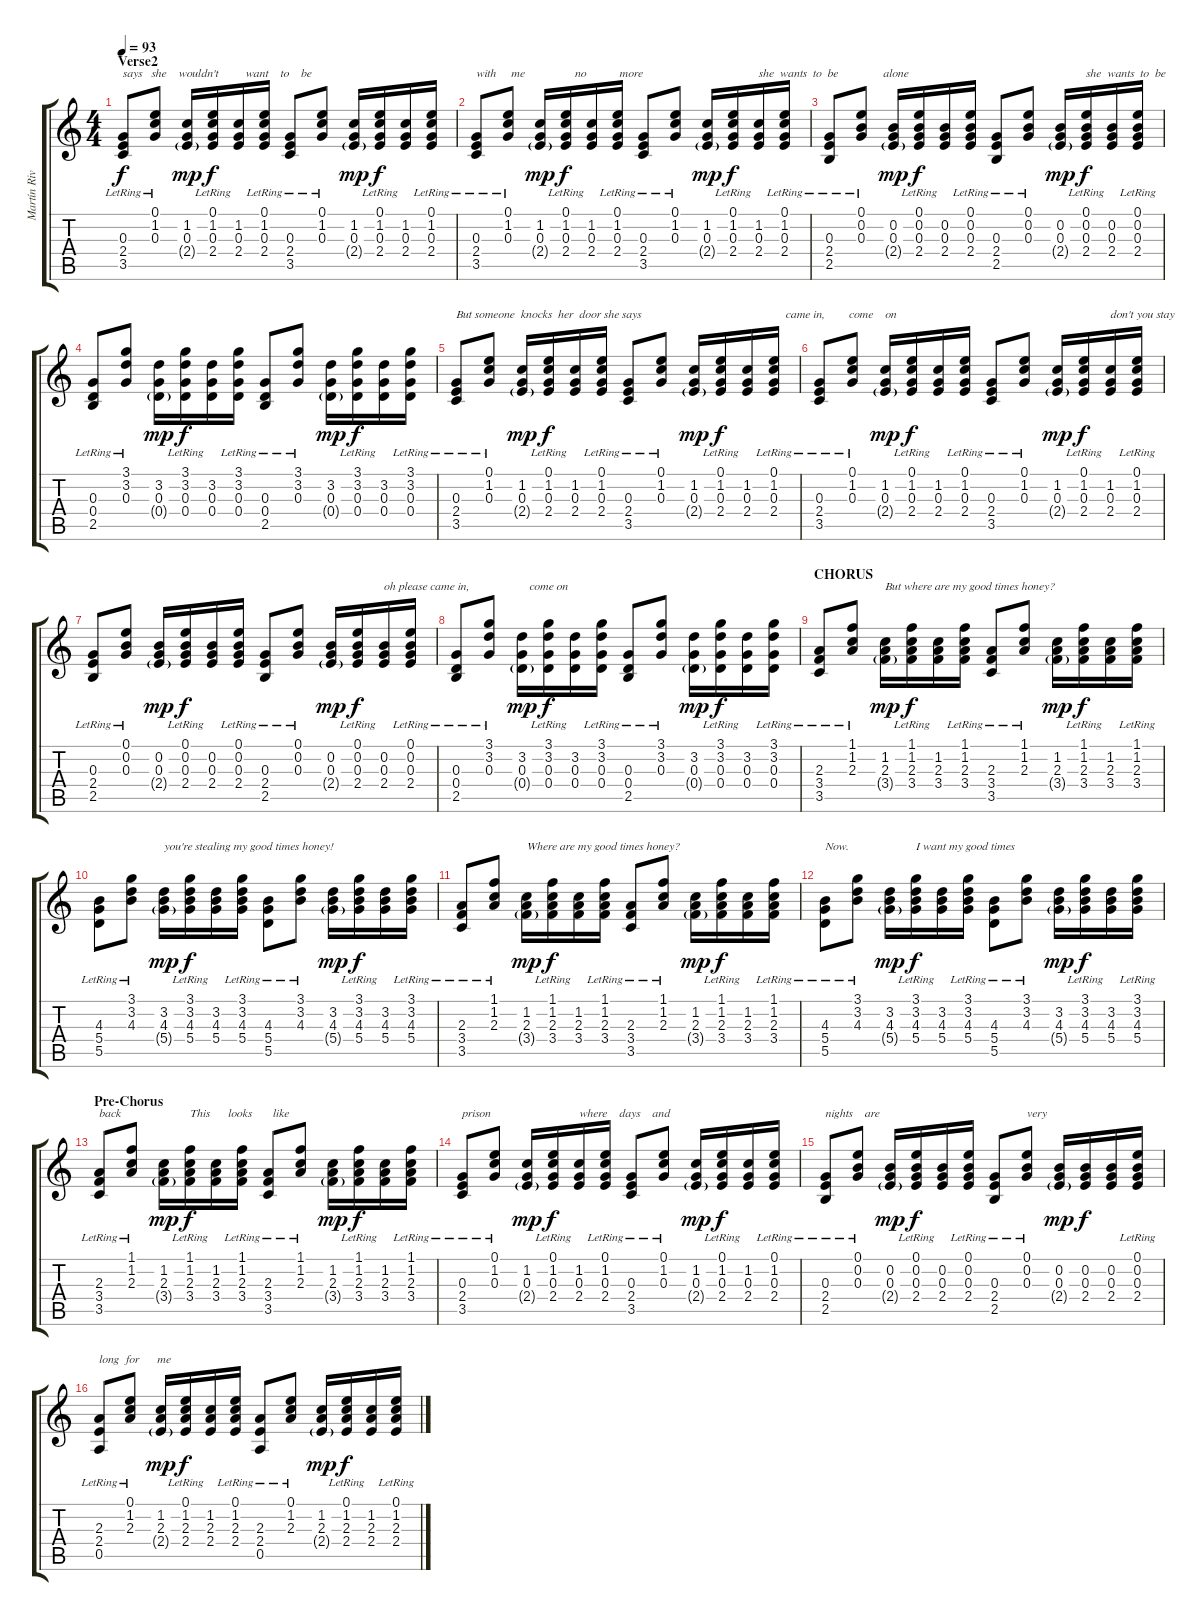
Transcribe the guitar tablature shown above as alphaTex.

\track ("Martín Rivero [Rythm]" "Martín Riv") {instrument acousticguitarsteel}
\staff {score tabs}
\tuning (E4 B3 G3 D3 A2 E2) {hide}
\ts (4 4)
\section ("" "Verse2")
\tempo 93
\clef g2
\ks c
(0.3 2.4{lr} 3.5{lr}).8{txt "says   she    wouldn't         want    to    be" dy f} (0.1{lr} 1.2 0.3).8 (1.2 0.3 2.4{g}).16{dy mp} (0.1{lr} 1.2 0.3 2.4).16{dy f} (1.2 0.3 2.4).16 (0.1{lr} 1.2 0.3 2.4).16 (0.3 2.4 3.5{lr}).8 (0.1{lr} 1.2 0.3).8 (1.2 0.3 2.4{g}).16{dy mp} (0.1{lr} 1.2 0.3 2.4).16{dy f} (1.2 0.3 2.4).16 (0.1{lr} 1.2 0.3 2.4).16 |
(0.3 2.4{lr} 3.5{lr}).8{txt "with     me"} (0.1{lr} 1.2 0.3).8 (1.2 0.3 2.4{g}).16{dy mp} (0.1{lr} 1.2 0.3 2.4).16{txt "   no           more" dy f} (1.2 0.3 2.4).16 (0.1{lr} 1.2 0.3 2.4).16 (0.3 2.4 3.5{lr}).8 (0.1{lr} 1.2 0.3).8 (1.2 0.3 2.4{g}).16{dy mp} (0.1{lr} 1.2 0.3 2.4).16{dy f} (1.2 0.3 2.4).16{txt "she  wants  to  be               alone"} (0.1{lr} 1.2 0.3 2.4).16 |
(0.3 2.4{lr} 2.5{lr}).8 (0.1{lr} 0.2 0.3).8 (0.2 0.3 2.4{g}).16{dy mp} (0.1{lr} 0.2 0.3 2.4).16{dy f} (0.2 0.3 2.4).16 (0.1{lr} 0.2 0.3 2.4).16 (0.3 2.4 2.5{lr}).8 (0.1{lr} 0.2 0.3).8 (0.2 0.3 2.4{g}).16{dy mp} (0.1{lr} 0.2 0.3 2.4).16{txt "she  wants  to  be               alone" dy f} (0.2 0.3 2.4).16 (0.1{lr} 0.2 0.3 2.4).16 |
(0.3 0.4{lr} 2.5{lr}).8 (3.1{lr} 3.2 0.3).8 (3.2 0.3 0.4{g}).16{dy mp} (3.1{lr} 3.2 0.3 0.4).16{dy f} (3.2 0.3 0.4).16 (3.1{lr} 3.2 0.3 0.4).16 (0.3 0.4 2.5{lr}).8 (3.1{lr} 3.2 0.3).8 (3.2 0.3 0.4{g}).16{dy mp} (3.1{lr} 3.2 0.3 0.4).16{dy f} (3.2 0.3 0.4).16 (3.1{lr} 3.2 0.3 0.4).16 |
(0.3 2.4{lr} 3.5{lr}).8{txt "But someone  knocks  her  door she says "} (0.1{lr} 1.2 0.3).8 (1.2 0.3 2.4{g}).16{dy mp} (0.1{lr} 1.2 0.3 2.4).16{dy f} (1.2 0.3 2.4).16 (0.1{lr} 1.2 0.3 2.4).16 (0.3 2.4 3.5{lr}).8 (0.1{lr} 1.2 0.3).8 (1.2 0.3 2.4{g}).16{dy mp} (0.1{lr} 1.2 0.3 2.4).16{dy f} (1.2 0.3 2.4).16 (0.1{lr} 1.2 0.3 2.4).16{txt "    came in,        come    on"} |
(0.3 2.4{lr} 3.5{lr}).8 (0.1{lr} 1.2 0.3).8 (1.2 0.3 2.4{g}).16{dy mp} (0.1{lr} 1.2 0.3 2.4).16{dy f} (1.2 0.3 2.4).16 (0.1{lr} 1.2 0.3 2.4).16 (0.3 2.4 3.5{lr}).8 (0.1{lr} 1.2 0.3).8 (1.2 0.3 2.4{g}).16{dy mp} (0.1{lr} 1.2 0.3 2.4).16{dy f} (1.2 0.3 2.4).16{txt "don't you stay                 alone"} (0.1{lr} 1.2 0.3 2.4).16 |
(0.3 2.4{lr} 2.5{lr}).8 (0.1{lr} 0.2 0.3).8 (0.2 0.3 2.4{g}).16{dy mp} (0.1{lr} 0.2 0.3 2.4).16{dy f} (0.2 0.3 2.4).16 (0.1{lr} 0.2 0.3 2.4).16 (0.3 2.4 2.5{lr}).8 (0.1{lr} 0.2 0.3).8 (0.2 0.3 2.4{g}).16{dy mp} (0.1{lr} 0.2 0.3 2.4).16{dy f} (0.2 0.3 2.4).16{txt "oh please came in,                    come on"} (0.1{lr} 0.2 0.3 2.4).16 |
(0.3 0.4{lr} 2.5{lr}).8 (3.1{lr} 3.2 0.3).8 (3.2 0.3 0.4{g}).16{dy mp} (3.1{lr} 3.2 0.3 0.4).16{dy f} (3.2 0.3 0.4).16 (3.1{lr} 3.2 0.3 0.4).16 (0.3 0.4 2.5{lr}).8 (3.1{lr} 3.2 0.3).8 (3.2 0.3 0.4{g}).16{dy mp} (3.1{lr} 3.2 0.3 0.4).16{dy f} (3.2 0.3 0.4).16 (3.1{lr} 3.2 0.3 0.4).16 |
\section ("" "CHORUS")
(2.3 3.4{lr} 3.5{lr}).8 (1.1{lr} 1.2 2.3).8 (1.2 2.3 3.4{g}).16{txt "But where are my good times honey?" dy mp} (1.1{lr} 1.2 2.3 3.4).16{dy f} (1.2 2.3 3.4).16 (1.1{lr} 1.2 2.3 3.4).16 (2.3 3.4 3.5{lr}).8 (1.1{lr} 1.2 2.3).8 (1.2 2.3 3.4{g}).16{dy mp} (1.1{lr} 1.2 2.3 3.4).16{dy f} (1.2 2.3 3.4).16 (1.1{lr} 1.2 2.3 3.4).16 |
(4.3 5.4{lr} 5.5{lr}).8 (3.1{lr} 3.2 4.3).8 (3.2 4.3 5.4{g}).16{txt "you're stealing my good times honey!" dy mp} (3.1{lr} 3.2 4.3 5.4).16{dy f} (3.2 4.3 5.4).16 (3.1{lr} 3.2 4.3 5.4).16 (4.3 5.4 5.5{lr}).8 (3.1{lr} 3.2 4.3).8 (3.2 4.3 5.4{g}).16{dy mp} (3.1{lr} 3.2 4.3 5.4).16{dy f} (3.2 4.3 5.4).16 (3.1{lr} 3.2 4.3 5.4).16 |
(2.3 3.4{lr} 3.5{lr}).8 (1.1{lr} 1.2 2.3).8 (1.2 2.3 3.4{g}).16{txt "Where are my good times honey?" dy mp} (1.1{lr} 1.2 2.3 3.4).16{dy f} (1.2 2.3 3.4).16 (1.1{lr} 1.2 2.3 3.4).16 (2.3 3.4 3.5{lr}).8 (1.1{lr} 1.2 2.3).8 (1.2 2.3 3.4{g}).16{dy mp} (1.1{lr} 1.2 2.3 3.4).16{dy f} (1.2 2.3 3.4).16 (1.1{lr} 1.2 2.3 3.4).16 |
(4.3 5.4{lr} 5.5{lr}).8{txt "Now."} (3.1{lr} 3.2 4.3).8 (3.2 4.3 5.4{g}).16{dy mp} (3.1{lr} 3.2 4.3 5.4).16{txt "I want my good times " dy f} (3.2 4.3 5.4).16 (3.1{lr} 3.2 4.3 5.4).16 (4.3 5.4 5.5{lr}).8 (3.1{lr} 3.2 4.3).8 (3.2 4.3 5.4{g}).16{dy mp} (3.1{lr} 3.2 4.3 5.4).16{dy f} (3.2 4.3 5.4).16 (3.1{lr} 3.2 4.3 5.4).16 |
\section ("" "Pre-Chorus")
(2.3 3.4{lr} 3.5{lr}).8{txt "back"} (1.1{lr} 1.2 2.3).8 (1.2 2.3 3.4{g}).16{dy mp} (1.1{lr} 1.2 2.3 3.4).16{txt "This      looks       like       " dy f} (1.2 2.3 3.4).16 (1.1{lr} 1.2 2.3 3.4).16 (2.3 3.4 3.5{lr}).8 (1.1{lr} 1.2 2.3).8 (1.2 2.3 3.4{g}).16{dy mp} (1.1{lr} 1.2 2.3 3.4).16{dy f} (1.2 2.3 3.4).16 (1.1{lr} 1.2 2.3 3.4).16 |
(0.3 2.4{lr} 3.5{lr}).8{txt "prison"} (0.1{lr} 1.2 0.3).8 (1.2 0.3 2.4{g}).16{dy mp} (0.1{lr} 1.2 0.3 2.4).16{dy f} (1.2 0.3 2.4).16{txt "where    days    and      "} (0.1{lr} 1.2 0.3 2.4).16 (0.3 2.4 3.5{lr}).8 (0.1{lr} 1.2 0.3).8 (1.2 0.3 2.4{g}).16{dy mp} (0.1{lr} 1.2 0.3 2.4).16{dy f} (1.2 0.3 2.4).16 (0.1{lr} 1.2 0.3 2.4).16 |
(0.3 2.4{lr} 2.5{lr}).8{txt "nights    are"} (0.1{lr} 0.2 0.3).8 (0.2 0.3 2.4{g}).16{dy mp} (0.1{lr} 0.2 0.3 2.4).16{dy f} (0.2 0.3 2.4).16 (0.1{lr} 0.2 0.3 2.4).16 (0.3 2.4 2.5{lr}).8 (0.1{lr} 0.2 0.3).8{txt "very"} (0.2 0.3 2.4{g}).16{dy mp} (0.2 0.3 2.4).16{dy f} (0.2 0.3 2.4).16 (0.1{lr} 0.2 0.3 2.4).16 |
(2.3 2.4{lr} 0.5).8{txt "long  for      me"} (0.1{lr} 1.2 2.3).8 (1.2 2.3 2.4{g}).16{dy mp} (0.1{lr} 1.2 2.3 2.4).16{dy f} (1.2 2.3 2.4).16 (0.1{lr} 1.2 2.3 2.4).16 (2.3 2.4 0.5{lr}).8 (0.1{lr} 1.2 2.3).8 (1.2 2.3 2.4{g}).16{dy mp} (0.1{lr} 1.2 2.3 2.4).16{dy f} (1.2 2.3 2.4).16 (0.1{lr} 1.2 2.3 2.4).16
